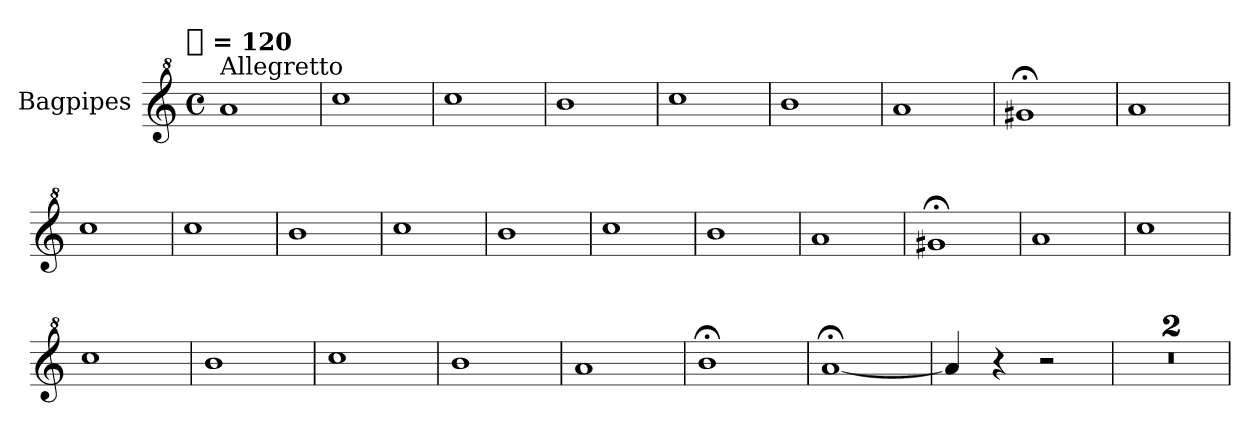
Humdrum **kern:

**kern
*part1
*staff1
*I"Bagpipes
*I'Bag
*clefG^2
*k[]
!!LO:TX:omd:t=[quarter] = 120
*M4/4
*met(c)
*MM120
=1
!LO:TX:a:t=Allegretto
1aa
=
1ccc
=
1ccc
=
1bb
=
1ccc
=
1bb
=
1aa
=
1gg#X;<
=
1aa
=
1ccc
=
1ccc
=
1bb
=
1ccc
=
1bb
=
1ccc
=
1bb
=
1aa
=
1gg#X;<
=
1aa
=
1ccc
=
1ccc
=
1bb
=
1ccc
=
1bb
=
1aa
=
1bb;<
=
[1aa;<
=
4aa]
4r
2r
=
1r
=
1r
=
*-
